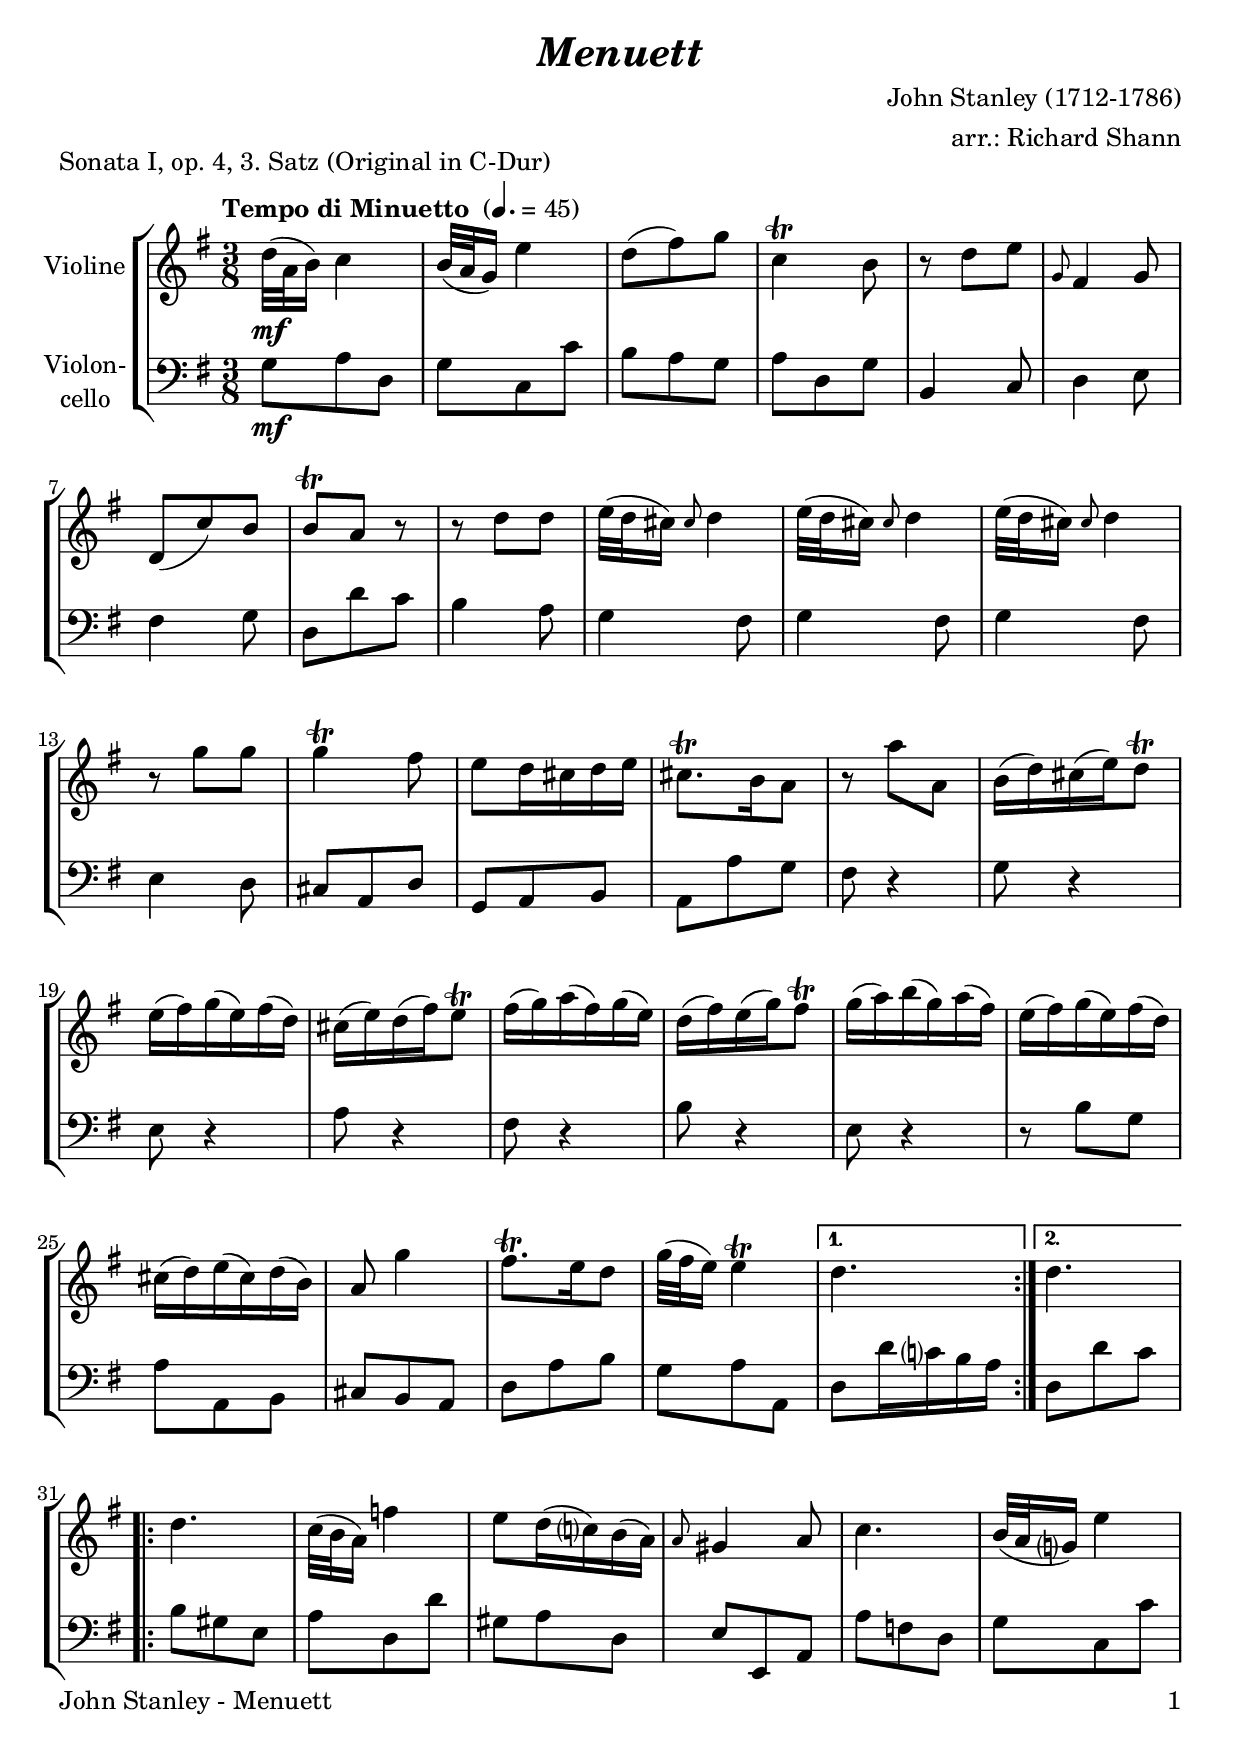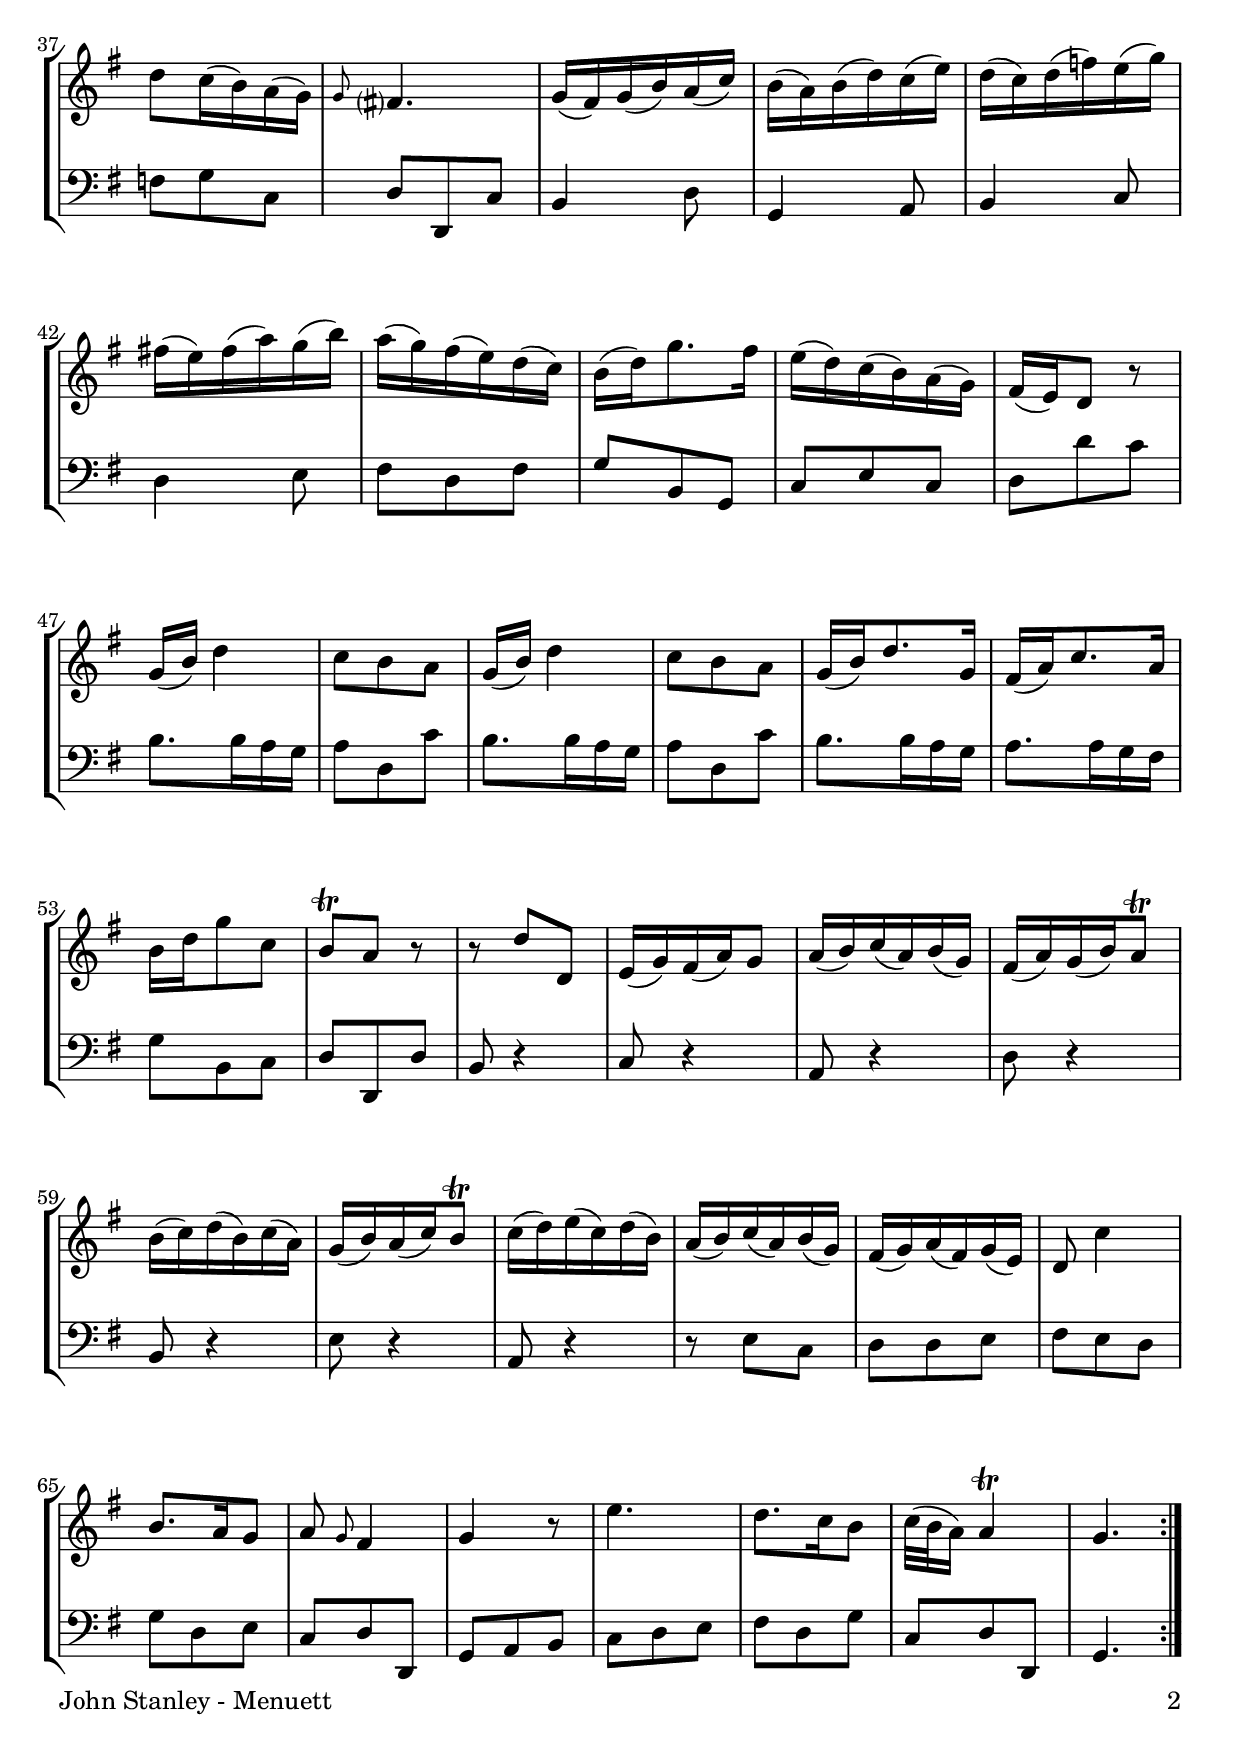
\version "2.18.2"
\include "deutsch.ly"
  
#(set-global-staff-size 22)

\header {
  title     = \markup \bold \italic "Menuett"
  composer  = "John Stanley (1712-1786)"
  arranger  = "arr.: Richard Shann"
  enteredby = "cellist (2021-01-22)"
  piece     = "Sonata I, op. 4, 3. Satz (Original in C-Dur)"
}

voiceconsts = {
  \key c \major
  \time 3/8
  \clef "treble"
%  \numericTimeSignature
  % Set default beaming for all staves
%  \set Timing.beamExceptions = #'()
%  \set Timing.baseMoment     = #(ly:make-moment 1 4)
%  \set Timing.beatStructure  = #'(1 1 1)
  \tempo "Tempo di Minuetto " 4.=45
}

mivl = "violin"
%miba = "pizzicato strings"
miba = "cello"

va = \relative c''' {
  \voiceconsts

  \repeat volta 2 {
    g32(\mf d e16) f4
    e32( d c16) a'4
    g8( h) c
    f,4\trill e8
    r g a
    \grace c, h4 c8
    g( f') e

    e\trill d r
    r g g
    a32( g fis16) \grace fis8 g4
    a32( g fis16) \grace fis8 g4
    a32( g fis16) \grace fis8 g4
    r8 c c
    c4\trill h8

    a g16 fis g a
    fis8.\trill e16 d8
    r d' d,
    e16( g) fis( a) g8\trill
    a16( h) c( a) h( g)
    fis( a) g( h) a8\trill
    h16( c) d( h) c( a)

    g( h) a( c) h8\trill
    c16( d) e( c) d( h)
    a( h) c( a) h( g)
    fis( g) a( fis) g( e)
    d8 c'4
    h8.\trill a16 g8
    c32( h a16) a4\trill
  }
  \alternative {
    { g4. }
    { g }
  }
  \repeat volta 2 {
    g
    f32( e d16) b'4
    a8 g16( f?) e( d)
    \grace d8 cis4 d8
    f4.

    e32( d c?16) a'4
    g8 f16( e) d( c)
    \grace c8 h?4.
    c16( h) c( e) d( f)
    e( d) e( g) f( a)
    g( f) g( b) a( c)

    h!( a) h( d) c( e)
    d( c) h( a) g( f)
    e( g) c8. h16
    a( g) f( e) d( c)
    h( a) g8 r
    c16( e) g4
    f8 e d

    c16( e) g4
    f8 e d
    c16( e) g8. c,16
    h( d) f8. d16
    e g c8 f,
    e\trill d r
    r g g,
    a16( c) h( d) c8

    d16( e) f( d) e( c)
    h( d) c( e) d8\trill
    e16( f) g( e) f( d)
    c( e) d( f) e8\trill
    f16( g) a( f) g( e)
    d( e) f( d) e( c)
    h( c) d( h) c( a)

    g8 f'4
    e8. d16 c8
    d \grace c h4
    c r8
    a'4.
    g8. f16 e8
    f32( e d16) d4\trill
    c4.
  }
}

vb = \relative c' {
  \voiceconsts
  \clef "bass"
  
  \repeat volta 2 {
    c8\mf d g,
    c f, f'
    e d c
    d g, c
    e,4 f8
    g4 a8
    h4 c8

    g g' f
    e4 d8
    c4 h8
    c4 h8
    c4 h8
    a4 g8
    fis d g

    c, d e
    d d' c
    h r4
    c8 r4
    a8 r4
    d8 r4
    h8 r4

    e8 r4
    a,8 r4
    r8 e' c
    d d, e
    fis e d
    g d' e
    c d d,
  }
  \alternative {
    { g g'16 f? e d }
    { g,8 g' f }
  }
  \repeat volta 2 {
    e cis a
    d g, g'
    cis, d g,
    a a, d
    d' b g

    c f, f'
    b, c f,
    g g, f'
    e4 g8
    c,4 d8
    e4 f8

    g4 a8
    h g h
    c e, c
    f a f
    g g' f
    e8. e16 d c
    d8 g, f'

    e8. e16 d c
    d8 g, f'
    e8. e16 d c
    d8. d16 c h
    c8 e, f
    g g, g'
    e r4
    f8 r4

    d8 r4
    g8 r4
    e8 r4
    a8 r4
    d,8 r4
    r8 a' f
    g g a

    h a g
    c g a
    f g g,
    c d e
    f g a
    h g c
    f, g g,
    c4.
  }
}


music = \new StaffGroup <<
      \new Staff {
	\set Staff.midiInstrument = \mivl
	\set Staff.instrumentName = \markup \center-column { "Violine" }
	\transpose c g, { \va }
      }

      \new Staff {
	\set Staff.midiInstrument = \miba
	\set Staff.instrumentName = \markup \center-column { "Violon-" "cello" }
	\transpose c g, { \vb }
      }
>>

\book {
   \paper {
    print-page-number = ##t
    print-first-page-number = ##t
    ragged-last-bottom = ##f
    oddHeaderMarkup = \markup \null
    evenHeaderMarkup = \markup \null
    oddFooterMarkup = \markup {
      \fill-line {
        \on-the-fly #print-page-number-check-first
        "John Stanley - Menuett" \fromproperty #'page:page-number-string
      }
    }
    evenFooterMarkup = \oddFooterMarkup
  } \score {
    \music
    \layout {}
  }

  \score {
    \unfoldRepeats \music

    \midi {
      \context {
        \Score
      }
    }
  }
}